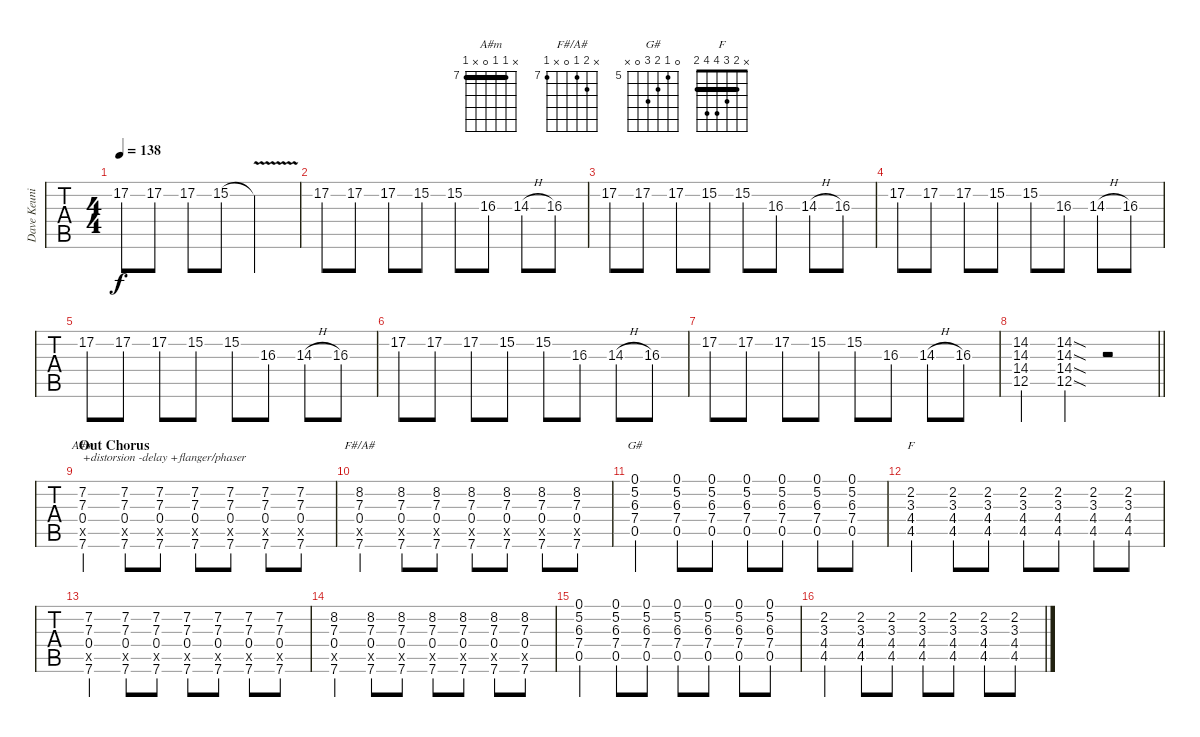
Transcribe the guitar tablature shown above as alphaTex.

\track ("Dave Keuning's lead guitar" "Dave Keuni") {instrument distortionguitar}
\staff {tabs}
\tuning (Eb4 Bb3 Gb3 Db3 Ab2 Eb2) {hide}
\chord ("A#m" x 7 7 0 x 7) {firstfret 7 barre 7}
\chord ("F#/A#" x 8 7 0 x 7) {firstfret 7}
\chord ("G#" 0 5 6 7 0 x) {firstfret 5}
\chord ("F" x 2 3 4 4 2) {barre 2}
\ts (4 4)
\tempo 138
\clef g2
\ks c
17.2.8{dy f} 17.2.8 17.2.8 15.2.8 15.2{v t}.2 |
17.2.8 17.2.8 17.2.8 15.2.8 15.2.8 16.3.8 14.3{h}.8 16.3.8 |
17.2.8 17.2.8 17.2.8 15.2.8 15.2.8 16.3.8 14.3{h}.8 16.3.8 |
17.2.8 17.2.8 17.2.8 15.2.8 15.2.8 16.3.8 14.3{h}.8 16.3.8 |
17.2.8 17.2.8 17.2.8 15.2.8 15.2.8 16.3.8 14.3{h}.8 16.3.8 |
17.2.8 17.2.8 17.2.8 15.2.8 15.2.8 16.3.8 14.3{h}.8 16.3.8 |
17.2.8 17.2.8 17.2.8 15.2.8 15.2.8 16.3.8 14.3{h}.8 16.3.8 |
\barLineRight lightlight
(14.2 14.3 14.4 12.5).4 (14.2{sod} 14.3{sod} 14.4{sod} 12.5{sod}).4 r.2 |
\section ("" "Out Chorus")
(7.2 7.3 0.4 0.5{x} 7.6).4{ch "A#m" txt "+distorsion -delay +flanger/phaser"} (7.2 7.3 0.4 0.5{x} 7.6).8 (7.2 7.3 0.4 0.5{x} 7.6).8 (7.2 7.3 0.4 0.5{x} 7.6).8 (7.2 7.3 0.4 0.5{x} 7.6).8 (7.2 7.3 0.4 0.5{x} 7.6).8 (7.2 7.3 0.4 0.5{x} 7.6).8 |
(8.2 7.3 0.4 0.5{x} 7.6).4{ch "F#/A#"} (8.2 7.3 0.4 0.5{x} 7.6).8 (8.2 7.3 0.4 0.5{x} 7.6).8 (8.2 7.3 0.4 0.5{x} 7.6).8 (8.2 7.3 0.4 0.5{x} 7.6).8 (8.2 7.3 0.4 0.5{x} 7.6).8 (8.2 7.3 0.4 0.5{x} 7.6).8 |
(0.1 5.2 6.3 7.4 0.5).4{ch "G#"} (0.1 5.2 6.3 7.4 0.5).8 (0.1 5.2 6.3 7.4 0.5).8 (0.1 5.2 6.3 7.4 0.5).8 (0.1 5.2 6.3 7.4 0.5).8 (0.1 5.2 6.3 7.4 0.5).8 (0.1 5.2 6.3 7.4 0.5).8 |
(2.2 3.3 4.4 4.5).4{ch "F"} (2.2 3.3 4.4 4.5).8 (2.2 3.3 4.4 4.5).8 (2.2 3.3 4.4 4.5).8 (2.2 3.3 4.4 4.5).8 (2.2 3.3 4.4 4.5).8 (2.2 3.3 4.4 4.5).8 |
(7.2 7.3 0.4 0.5{x} 7.6).4 (7.2 7.3 0.4 0.5{x} 7.6).8 (7.2 7.3 0.4 0.5{x} 7.6).8 (7.2 7.3 0.4 0.5{x} 7.6).8 (7.2 7.3 0.4 0.5{x} 7.6).8 (7.2 7.3 0.4 0.5{x} 7.6).8 (7.2 7.3 0.4 0.5{x} 7.6).8 |
(8.2 7.3 0.4 0.5{x} 7.6).4 (8.2 7.3 0.4 0.5{x} 7.6).8 (8.2 7.3 0.4 0.5{x} 7.6).8 (8.2 7.3 0.4 0.5{x} 7.6).8 (8.2 7.3 0.4 0.5{x} 7.6).8 (8.2 7.3 0.4 0.5{x} 7.6).8 (8.2 7.3 0.4 0.5{x} 7.6).8 |
(0.1 5.2 6.3 7.4 0.5).4 (0.1 5.2 6.3 7.4 0.5).8 (0.1 5.2 6.3 7.4 0.5).8 (0.1 5.2 6.3 7.4 0.5).8 (0.1 5.2 6.3 7.4 0.5).8 (0.1 5.2 6.3 7.4 0.5).8 (0.1 5.2 6.3 7.4 0.5).8 |
(2.2 3.3 4.4 4.5).4 (2.2 3.3 4.4 4.5).8 (2.2 3.3 4.4 4.5).8 (2.2 3.3 4.4 4.5).8 (2.2 3.3 4.4 4.5).8 (2.2 3.3 4.4 4.5).8 (2.2 3.3 4.4 4.5).8
